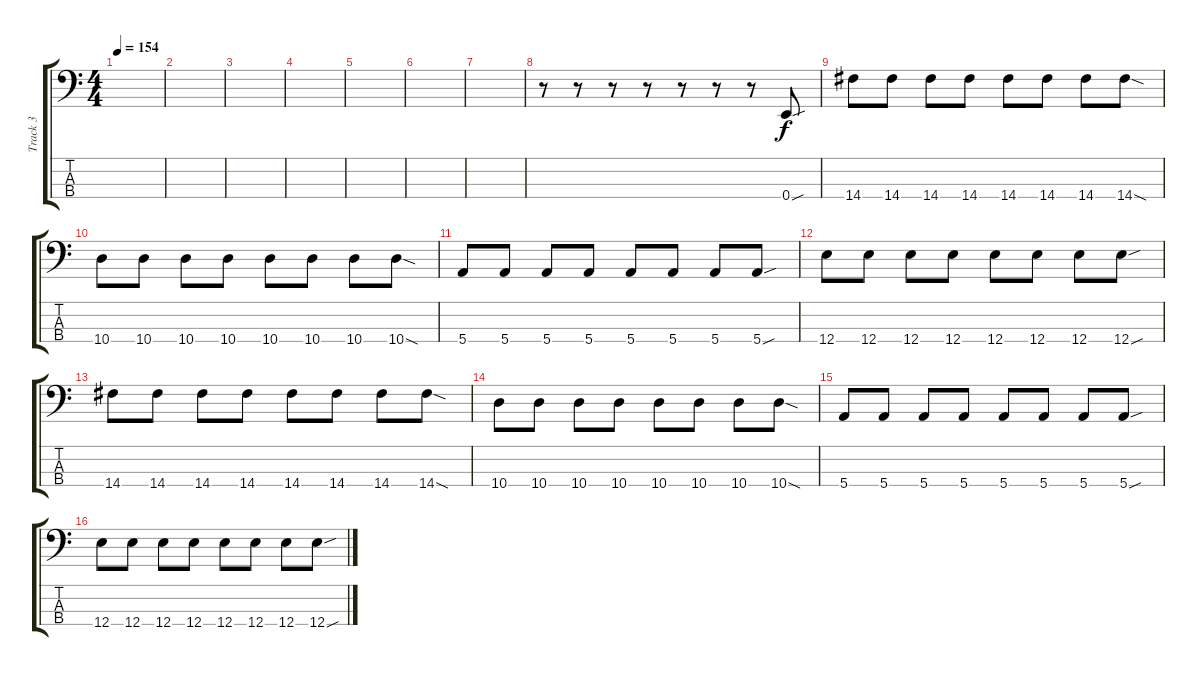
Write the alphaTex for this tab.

\track ("Track 3" "Track 3") {instrument electricbassfinger}
\staff {score tabs}
\tuning (G2 D2 A1 E1) {hide}
\ts (4 4)
\tempo 154
\clef f4
\ks c
|
|
|
|
|
|
|
r.8 r.8 r.8 r.8 r.8 r.8 r.8 0.4{sou}.8{dy f} |
14.4.8 14.4.8 14.4.8 14.4.8 14.4.8 14.4.8 14.4.8 14.4{sod}.8 |
10.4.8 10.4.8 10.4.8 10.4.8 10.4.8 10.4.8 10.4.8 10.4{sod}.8 |
5.4.8 5.4.8 5.4.8 5.4.8 5.4.8 5.4.8 5.4.8 5.4{sou}.8 |
12.4.8 12.4.8 12.4.8 12.4.8 12.4.8 12.4.8 12.4.8 12.4{sou}.8 |
14.4.8 14.4.8 14.4.8 14.4.8 14.4.8 14.4.8 14.4.8 14.4{sod}.8 |
10.4.8 10.4.8 10.4.8 10.4.8 10.4.8 10.4.8 10.4.8 10.4{sod}.8 |
5.4.8 5.4.8 5.4.8 5.4.8 5.4.8 5.4.8 5.4.8 5.4{sou}.8 |
12.4.8 12.4.8 12.4.8 12.4.8 12.4.8 12.4.8 12.4.8 12.4{sou}.8
